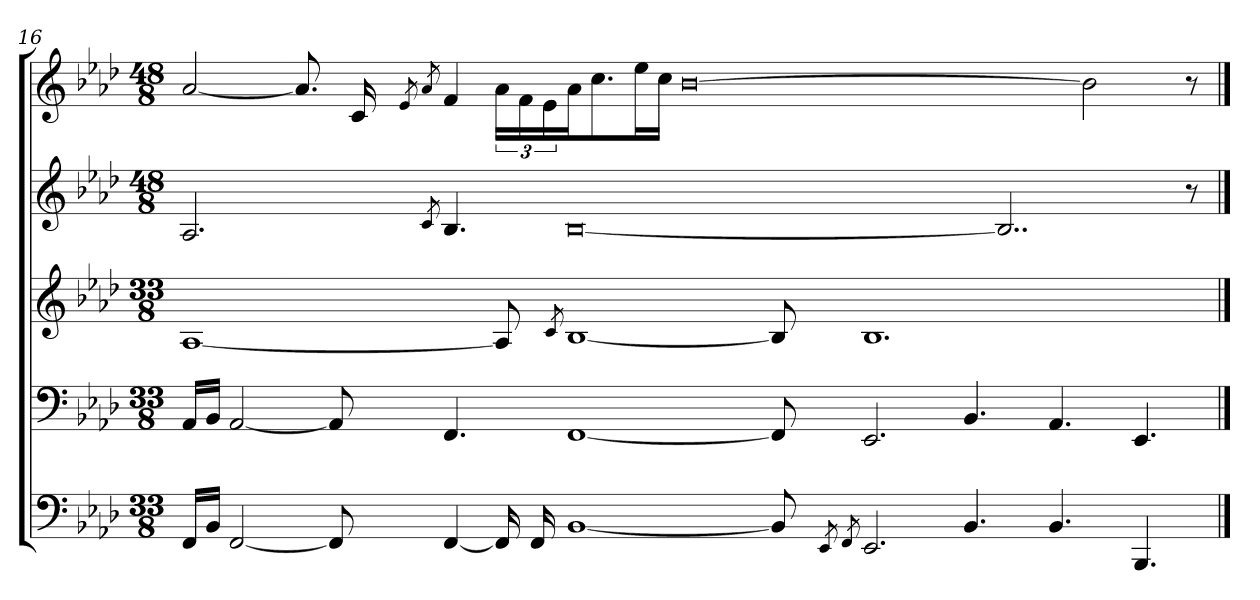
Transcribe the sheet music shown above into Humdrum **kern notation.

**kern	**kern	**kern	**kern	**kern
*part5	*part4	*part3	*part2	*part1
*staff5	*staff4	*staff3	*staff2	*staff1
*clefF4	*clefF4	*clefG2	*clefG2	*clefG2
*k[b-e-a-d-]	*k[b-e-a-d-]	*k[b-e-a-d-]	*k[b-e-a-d-]	*k[b-e-a-d-]
*M33/8	*M33/8	*M33/8	*M48/8	*M48/8
=16	=16	=16	=16	=16
16FF/LL	16AA-/LL	[1A-	2.A-	[2a-
16BB-/JJ	16BB-/JJ	.	.	.
[2FF	[2AA-	.	.	.
.	.	.	.	8.a-]
8FF]	8AA-]	.	.	.
.	.	.	.	16c
.	.	.	.	8qe-
.	.	.	8qc	8qa-
[4FF	4.FF	.	4.B-	4f
16FF]	.	8A-]	.	24a-\LL
.	.	.	.	24f\
16FF	.	.	.	.
.	.	.	.	24e-\
.	.	8qc	.	.
[1BB-	[1FF	[1B-	[0B-	16a-\J
.	.	.	.	8.cc\
.	.	.	.	16ee-\L
.	.	.	.	16cc\JJ
.	.	.	.	[0b-
8BB-]	8FF]	8B-]	.	.
8qEE-	.	.	.	.
8qFF	.	.	.	.
2.EE-	2.EE-	1.B-	.	.
4.BB-	4.BB-	.	.	.
.	.	.	2..B-]	.
4.BB-	4.AA-	.	.	.
.	.	.	.	2b-]
4.BBB-	4.EE-	4.ryy	.	.
.	.	.	8r	8r
==	==	==	==	==
*-	*-	*-	*-	*-
